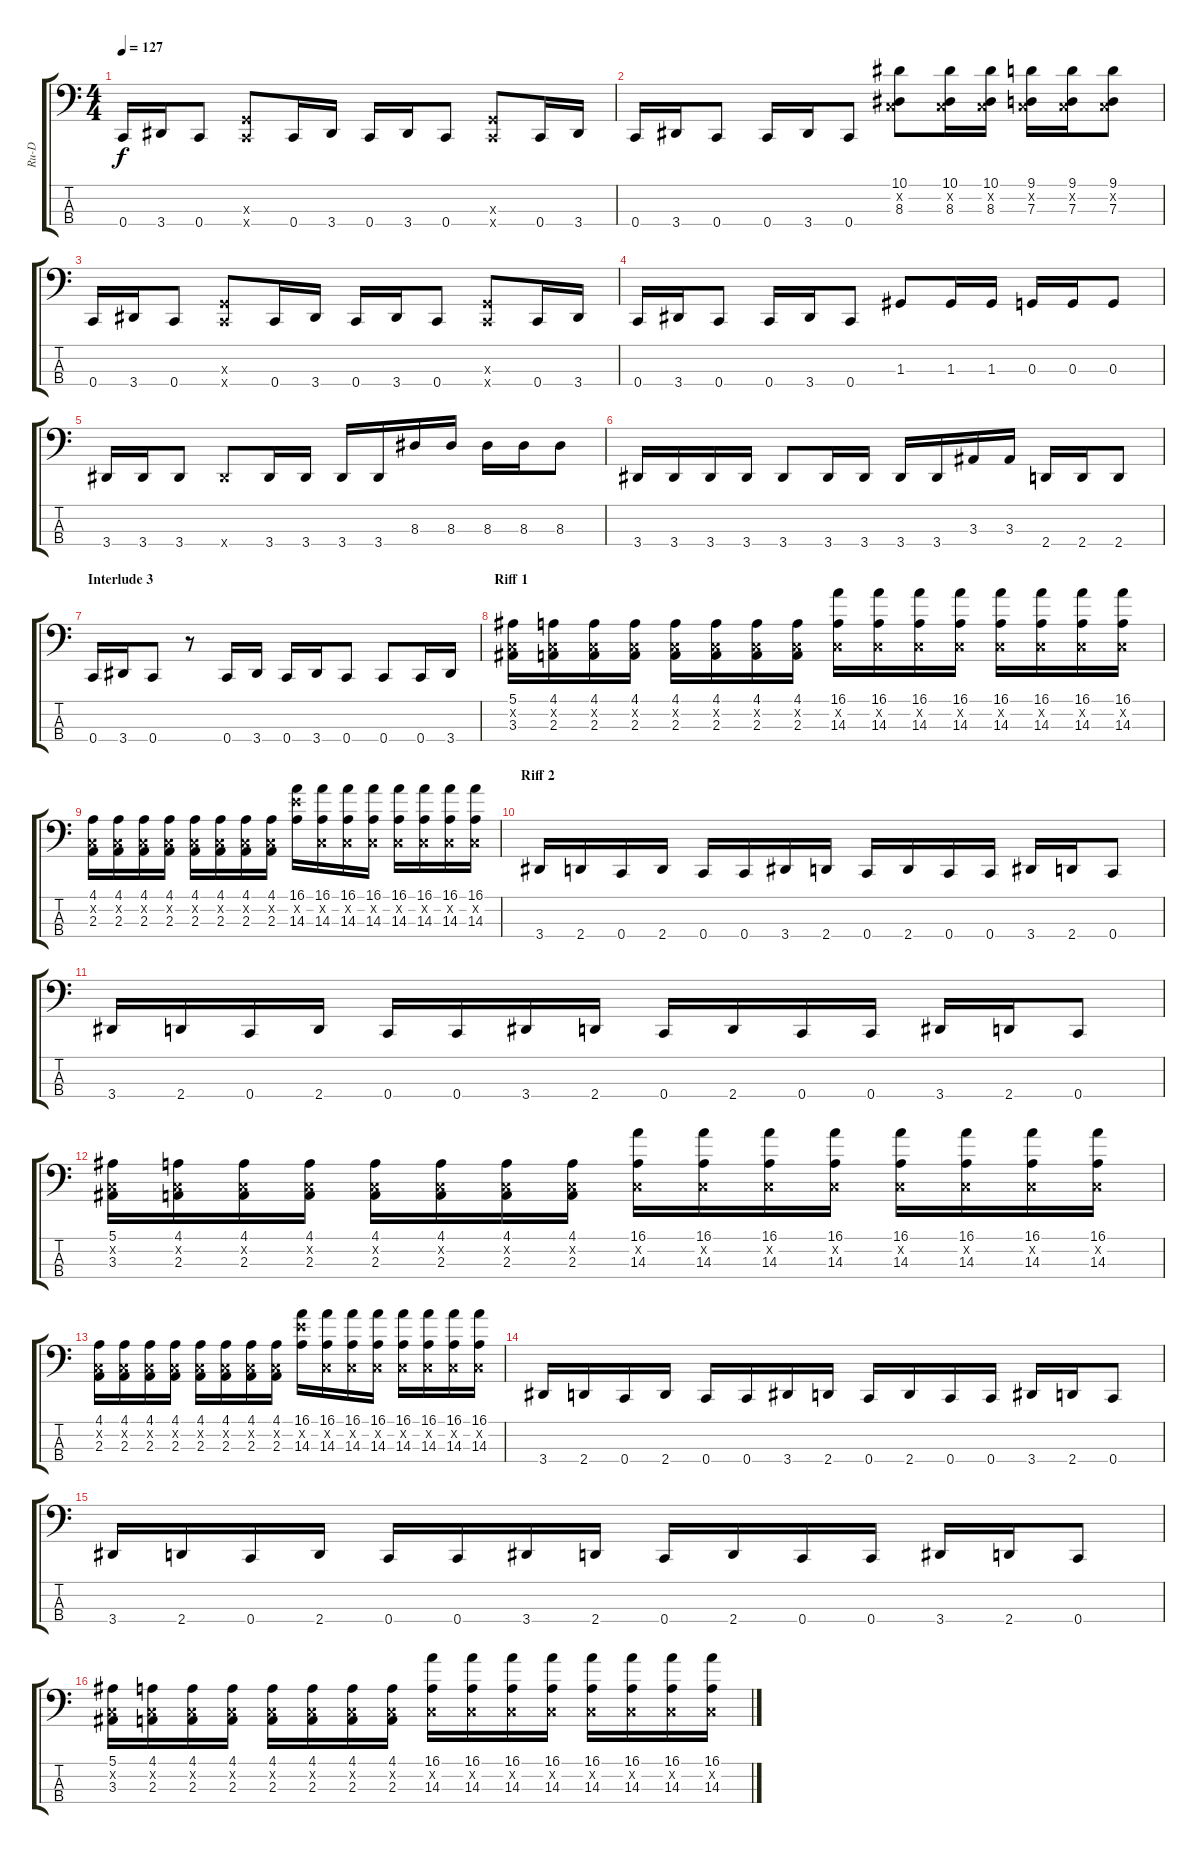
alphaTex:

\track ("Ru-D" "Ru-D") {instrument synthbass2}
\staff {score tabs}
\tuning (F2 C2 G1 C1) {hide}
\ts (4 4)
\tempo 127
\clef f4
\ks c
0.4.16{dy f} 3.4.16 0.4.8 (0.3{x} 0.4{x}).8 0.4.16 3.4.16 0.4.16 3.4.16 0.4.8 (0.3{x} 0.4{x}).8 0.4.16 3.4.16 |
0.4.16 3.4.16 0.4.8 0.4.16 3.4.16 0.4.8 (10.1 0.2{x} 8.3).8{instrument slapbass1} (10.1 0.2{x} 8.3).16 (10.1 0.2{x} 8.3).16 (9.1 0.2{x} 7.3).16 (9.1 0.2{x} 7.3).16 (9.1 0.2{x} 7.3).8 |
0.4.16{instrument synthbass2} 3.4.16 0.4.8 (0.3{x} 0.4{x}).8 0.4.16 3.4.16 0.4.16 3.4.16 0.4.8 (0.3{x} 0.4{x}).8 0.4.16 3.4.16 |
0.4.16 3.4.16 0.4.8 0.4.16 3.4.16 0.4.8 1.3.8 1.3.16 1.3.16 0.3.16 0.3.16 0.3.8 |
3.4.16 3.4.16 3.4.8 3.4{x}.8 3.4.16 3.4.16 3.4.16 3.4.16 8.3.16 8.3.16 8.3.16 8.3.16 8.3.8 |
3.4.16 3.4.16 3.4.16 3.4.16 3.4.8 3.4.16 3.4.16 3.4.16 3.4.16 3.3.16 3.3.16 2.4.16 2.4.16 2.4.8 |
\section ("" "Interlude 3")
0.4.16 3.4.16 0.4.8 r.8 0.4.16 3.4.16 0.4.16 3.4.16 0.4.8 0.4.8 0.4.16 3.4.16 |
\section ("" "Riff 1")
(5.1 0.2{x} 3.3).16{instrument slapbass1} (4.1 0.2{x} 2.3).16 (4.1 0.2{x} 2.3).16 (4.1 0.2{x} 2.3).16 (4.1 0.2{x} 2.3).16 (4.1 0.2{x} 2.3).16 (4.1 0.2{x} 2.3).16 (4.1 0.2{x} 2.3).16 (16.1 0.2{x} 14.3).16 (16.1 0.2{x} 14.3).16 (16.1 0.2{x} 14.3).16 (16.1 0.2{x} 14.3).16 (16.1 0.2{x} 14.3).16 (16.1 0.2{x} 14.3).16 (16.1 0.2{x} 14.3).16 (16.1 0.2{x} 14.3).16 |
(4.1 0.2{x} 2.3).16 (4.1 0.2{x} 2.3).16 (4.1 0.2{x} 2.3).16 (4.1 0.2{x} 2.3).16 (4.1 0.2{x} 2.3).16 (4.1 0.2{x} 2.3).16 (4.1 0.2{x} 2.3).16 (4.1 0.2{x} 2.3).16 (16.1 16.2{x} 14.3).16 (16.1 0.2{x} 14.3).16 (16.1 0.2{x} 14.3).16 (16.1 0.2{x} 14.3).16 (16.1 0.2{x} 14.3).16 (16.1 0.2{x} 14.3).16 (16.1 0.2{x} 14.3).16 (16.1 0.2{x} 14.3).16 |
\section ("" "Riff 2")
3.4.16{instrument synthbass2} 2.4.16 0.4.16 2.4.16 0.4.16 0.4.16 3.4.16 2.4.16 0.4.16 2.4.16 0.4.16 0.4.16 3.4.16 2.4.16 0.4.8 |
3.4.16 2.4.16 0.4.16 2.4.16 0.4.16 0.4.16 3.4.16 2.4.16 0.4.16 2.4.16 0.4.16 0.4.16 3.4.16 2.4.16 0.4.8 |
(5.1 0.2{x} 3.3).16{instrument slapbass1} (4.1 0.2{x} 2.3).16 (4.1 0.2{x} 2.3).16 (4.1 0.2{x} 2.3).16 (4.1 0.2{x} 2.3).16 (4.1 0.2{x} 2.3).16 (4.1 0.2{x} 2.3).16 (4.1 0.2{x} 2.3).16 (16.1 0.2{x} 14.3).16 (16.1 0.2{x} 14.3).16 (16.1 0.2{x} 14.3).16 (16.1 0.2{x} 14.3).16 (16.1 0.2{x} 14.3).16 (16.1 0.2{x} 14.3).16 (16.1 0.2{x} 14.3).16 (16.1 0.2{x} 14.3).16 |
(4.1 0.2{x} 2.3).16 (4.1 0.2{x} 2.3).16 (4.1 0.2{x} 2.3).16 (4.1 0.2{x} 2.3).16 (4.1 0.2{x} 2.3).16 (4.1 0.2{x} 2.3).16 (4.1 0.2{x} 2.3).16 (4.1 0.2{x} 2.3).16 (16.1 16.2{x} 14.3).16 (16.1 0.2{x} 14.3).16 (16.1 0.2{x} 14.3).16 (16.1 0.2{x} 14.3).16 (16.1 0.2{x} 14.3).16 (16.1 0.2{x} 14.3).16 (16.1 0.2{x} 14.3).16 (16.1 0.2{x} 14.3).16 |
3.4.16{instrument synthbass2} 2.4.16 0.4.16 2.4.16 0.4.16 0.4.16 3.4.16 2.4.16 0.4.16 2.4.16 0.4.16 0.4.16 3.4.16 2.4.16 0.4.8 |
3.4.16 2.4.16 0.4.16 2.4.16 0.4.16 0.4.16 3.4.16 2.4.16 0.4.16 2.4.16 0.4.16 0.4.16 3.4.16 2.4.16 0.4.8 |
(5.1 0.2{x} 3.3).16{instrument slapbass1} (4.1 0.2{x} 2.3).16 (4.1 0.2{x} 2.3).16 (4.1 0.2{x} 2.3).16 (4.1 0.2{x} 2.3).16 (4.1 0.2{x} 2.3).16 (4.1 0.2{x} 2.3).16 (4.1 0.2{x} 2.3).16 (16.1 0.2{x} 14.3).16 (16.1 0.2{x} 14.3).16 (16.1 0.2{x} 14.3).16 (16.1 0.2{x} 14.3).16 (16.1 0.2{x} 14.3).16 (16.1 0.2{x} 14.3).16 (16.1 0.2{x} 14.3).16 (16.1 0.2{x} 14.3).16
